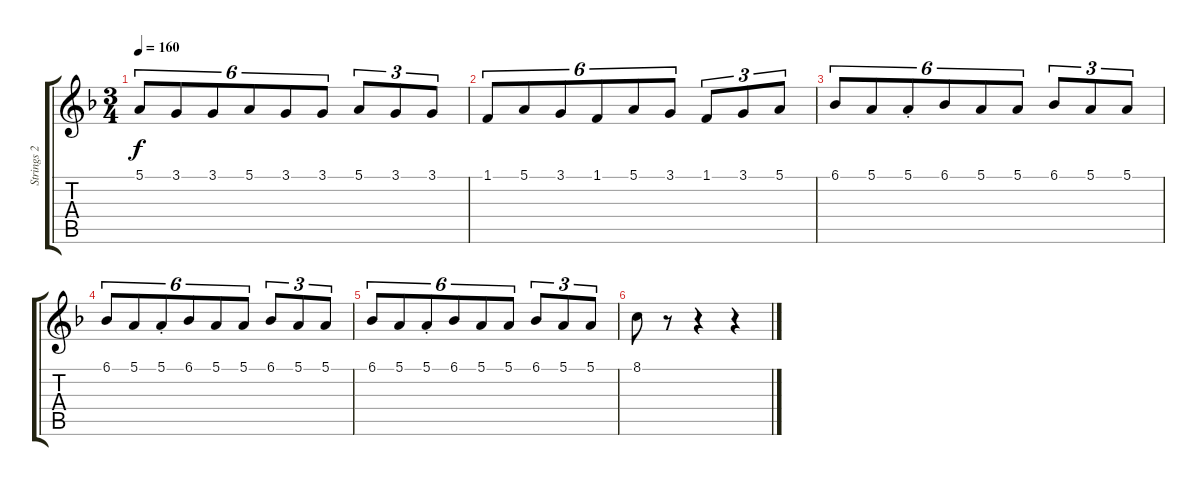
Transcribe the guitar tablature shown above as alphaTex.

\track ("Strings 2" "Strings 2") {instrument stringensemble1}
\staff {score tabs}
\tuning (E4 B3 G3 D3 A2 E2) {hide}
\ts (3 4)
\tempo 160
\clef g2
\ks f
5.1.8{tu (6 4) dy f} 3.1.8{tu (6 4)} 3.1.8{tu (6 4)} 5.1.8{tu (6 4)} 3.1.8{tu (6 4)} 3.1.8{tu (6 4)} 5.1.8{tu (3 2)} 3.1.8{tu (3 2)} 3.1.8{tu (3 2)} |
1.1.8{tu (6 4)} 5.1.8{tu (6 4)} 3.1.8{tu (6 4)} 1.1.8{tu (6 4)} 5.1.8{tu (6 4)} 3.1.8{tu (6 4)} 1.1.8{tu (3 2)} 3.1.8{tu (3 2)} 5.1.8{tu (3 2)} |
6.1.8{tu (6 4)} 5.1.8{tu (6 4)} 5.1{st}.8{tu (6 4)} 6.1.8{tu (6 4)} 5.1.8{tu (6 4)} 5.1.8{tu (6 4)} 6.1.8{tu (3 2)} 5.1.8{tu (3 2)} 5.1.8{tu (3 2)} |
6.1.8{tu (6 4)} 5.1.8{tu (6 4)} 5.1{st}.8{tu (6 4)} 6.1.8{tu (6 4)} 5.1.8{tu (6 4)} 5.1.8{tu (6 4)} 6.1.8{tu (3 2)} 5.1.8{tu (3 2)} 5.1.8{tu (3 2)} |
6.1.8{tu (6 4)} 5.1.8{tu (6 4)} 5.1{st}.8{tu (6 4)} 6.1.8{tu (6 4)} 5.1.8{tu (6 4)} 5.1.8{tu (6 4)} 6.1.8{tu (3 2)} 5.1.8{tu (3 2)} 5.1.8{tu (3 2)} |
8.1.8 r.8 r.4 r.4
